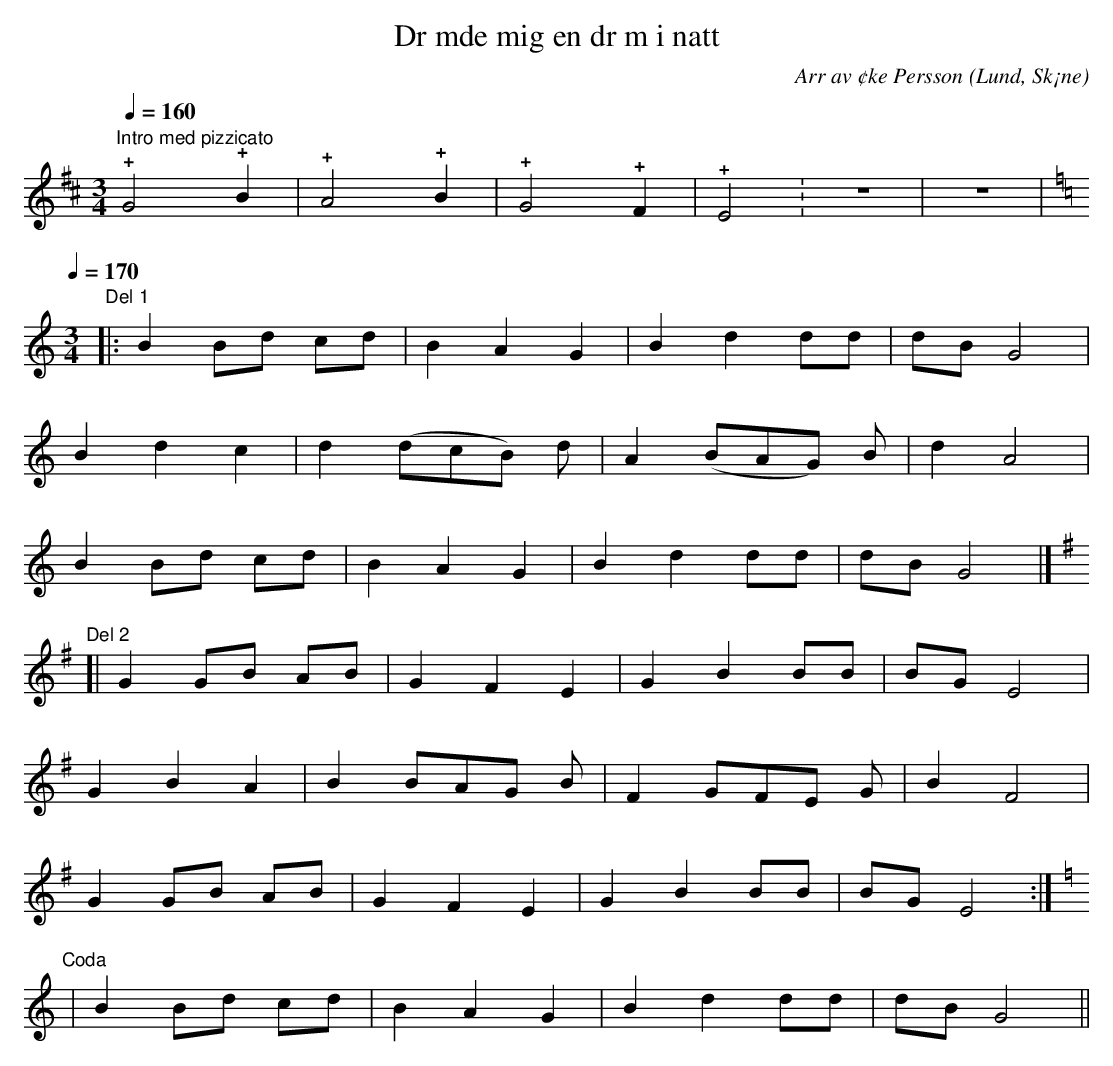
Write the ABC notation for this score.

X:1
T:Dr mde mig en dr m i natt
O:Lund, Sk¡ne
C:Arr av ¢ke Persson
M:3/4
L:1/4
Q:1/4=160
K:D
"Intro med pizzicato"!+!G2!+!B | !+!A2 !+!B | !+!G2 !+!F | !+!E2. | z3 | z3 |
Q:1/4=170
L:1/8
K:C
[M:3/4]"Del 1"|: B2 Bd cd | B2 A2 G2 | B2 d2 dd | dB G4 |
B2 d2 c2 | d2 (dcB) d | A2 (BAG) B | d2 A4 |
B2 Bd cd | B2 A2 G2 | B2 d2 dd | dB G4 |]
[K:G]"Del 2"[| G2 GB AB | G2 F2 E2 | G2 B2 BB | BG E4 |
G2 B2 A2 | B2 BAG B | F2 GFE G | B2 F4 |
G2 GB AB | G2 F2 E2 | G2 B2 BB | BG E4 :|
[K:C]"Coda" | B2 Bd cd | B2 A2 G2 | B2 d2 dd | dB G4 ||
